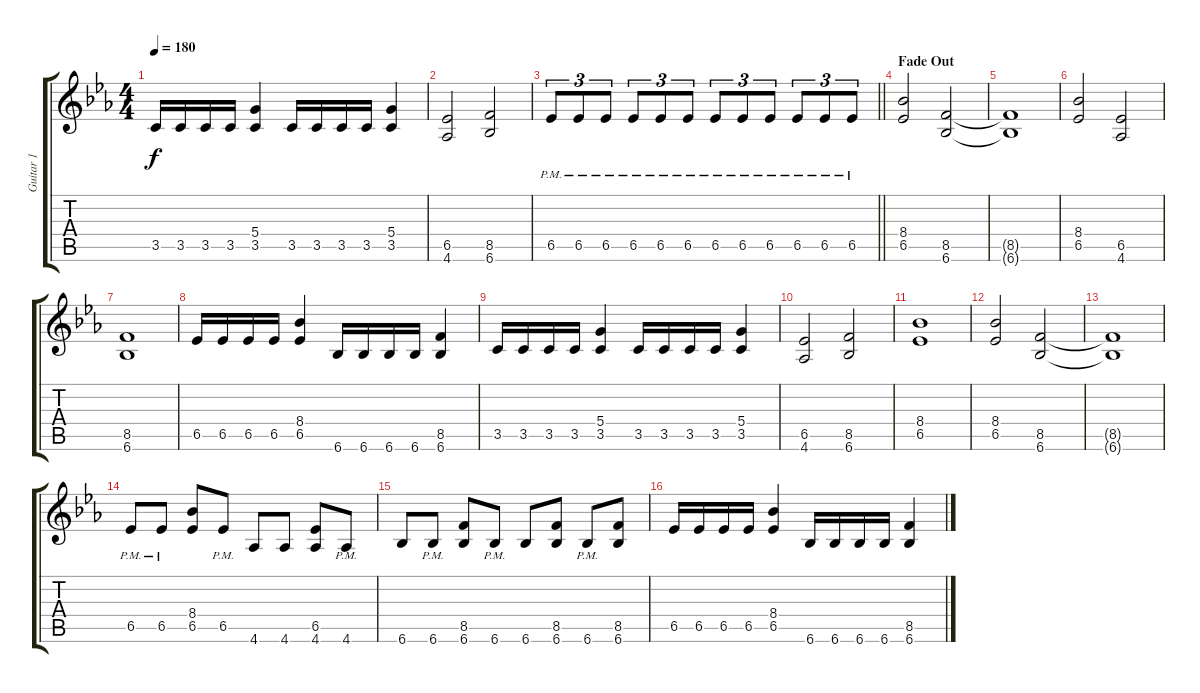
\track ("Guitar 1" "Guitar 1") {instrument overdrivenguitar}
\staff {score tabs}
\tuning (E4 B3 G3 D3 A2 E2) {hide}
\ts (4 4)
\tempo 180
\clef g2
\ks eb
3.5.16{dy f} 3.5.16 3.5.16 3.5.16 (5.4 3.5).4 3.5.16 3.5.16 3.5.16 3.5.16 (5.4 3.5).4 |
(6.5 4.6).2 (8.5 6.6).2 |
\barLineRight lightlight
6.5{pm}.8{tu (3 2)} 6.5{pm}.8{tu (3 2)} 6.5{pm}.8{tu (3 2)} 6.5{pm}.8{tu (3 2)} 6.5{pm}.8{tu (3 2)} 6.5{pm}.8{tu (3 2)} 6.5{pm}.8{tu (3 2)} 6.5{pm}.8{tu (3 2)} 6.5{pm}.8{tu (3 2)} 6.5{pm}.8{tu (3 2)} 6.5{pm}.8{tu (3 2)} 6.5{pm}.8{tu (3 2)} |
\section ("" "Fade Out")
(8.4 6.5).2{volume 11} (8.5 6.6).2 |
(8.5{t} 6.6{t}).1 |
(8.4 6.5).2 (6.5 4.6).2 |
(8.5 6.6).1 |
6.5.16{volume 7} 6.5.16 6.5.16 6.5.16 (8.4 6.5).4 6.6.16 6.6.16 6.6.16 6.6.16 (8.5 6.6).4 |
3.5.16 3.5.16 3.5.16 3.5.16 (5.4 3.5).4 3.5.16 3.5.16 3.5.16 3.5.16 (5.4 3.5).4 |
(6.5 4.6).2 (8.5 6.6).2 |
(8.4 6.5).1 |
(8.4 6.5).2{volume 4} (8.5 6.6).2 |
(8.5{t} 6.6{t}).1 |
6.5{pm}.8 6.5{pm}.8 (8.4 6.5).8 6.5{pm}.8 4.6.8 4.6.8 (6.5 4.6).8 4.6{pm}.8 |
6.6.8 6.6{pm}.8 (8.5 6.6).8 6.6{pm}.8 6.6.8 (8.5 6.6).8 6.6{pm}.8 (8.5 6.6).8 |
6.5.16{volume 0} 6.5.16 6.5.16 6.5.16 (8.4 6.5).4 6.6.16 6.6.16 6.6.16 6.6.16 (8.5 6.6).4
